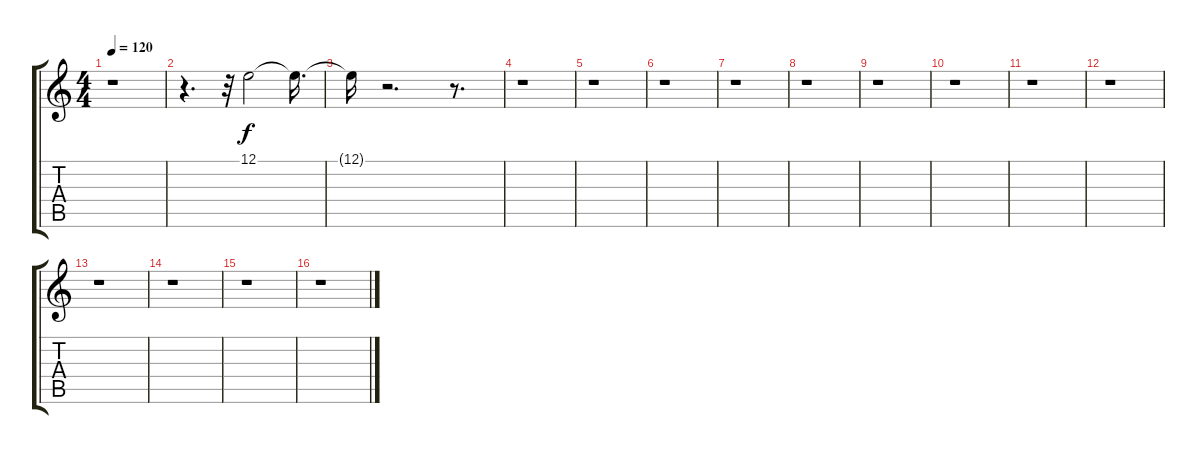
\track "" {instrument celesta}
\staff {score tabs}
\tuning (E4 B3 G3 D3 A2 E2) {hide}
\ts (4 4)
\tempo 120
\clef g2
\ks c
r.1{dy f} |
r.4{d} r.32 12.1.2 12.1{t}.16{d} |
12.1{t}.16 r.2{d} r.8{d} |
r.1 |
r.1 |
r.1 |
r.1 |
r.1 |
r.1 |
r.1 |
r.1 |
r.1 |
r.1 |
r.1 |
r.1 |
r.1
